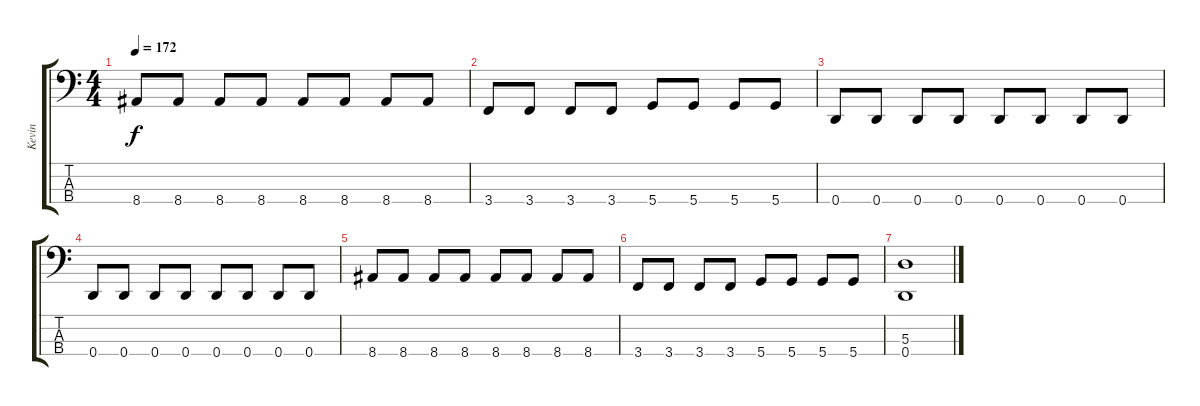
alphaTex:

\track ("Kevin" "Kevin") {instrument electricbasspick}
\staff {score tabs}
\tuning (G2 D2 A1 D1) {hide}
\ts (4 4)
\tempo 172
\clef f4
\ks c
8.4.8{dy f} 8.4.8 8.4.8 8.4.8 8.4.8 8.4.8 8.4.8 8.4.8 |
3.4.8 3.4.8 3.4.8 3.4.8 5.4.8 5.4.8 5.4.8 5.4.8 |
0.4.8 0.4.8 0.4.8 0.4.8 0.4.8 0.4.8 0.4.8 0.4.8 |
0.4.8 0.4.8 0.4.8 0.4.8 0.4.8 0.4.8 0.4.8 0.4.8 |
8.4.8 8.4.8 8.4.8 8.4.8 8.4.8 8.4.8 8.4.8 8.4.8 |
3.4.8 3.4.8 3.4.8 3.4.8 5.4.8 5.4.8 5.4.8 5.4.8 |
(5.3 0.4).1
